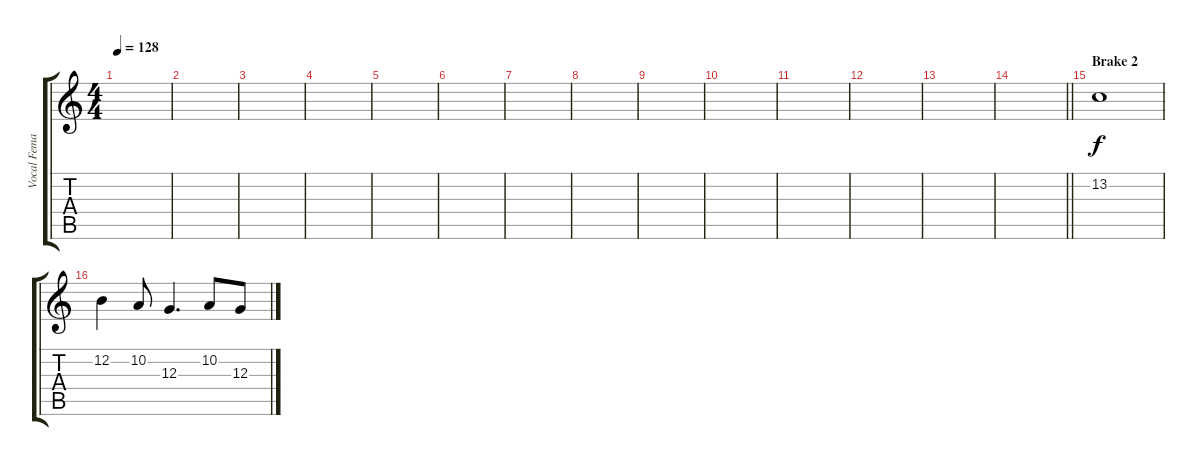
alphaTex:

\track ("Vocal Female" "Vocal Fema") {instrument lead1square}
\staff {score tabs}
\tuning (E4 B3 G3 D3 A2 E2) {hide}
\ts (4 4)
\tempo 128
\clef g2
\ks c
|
|
|
|
|
|
|
|
|
|
|
|
|
\barLineRight lightlight
|
\section ("" "Brake 2")
13.2.1 |
12.2.4 10.2.8 12.3.4{d} 10.2.8 12.3.8
